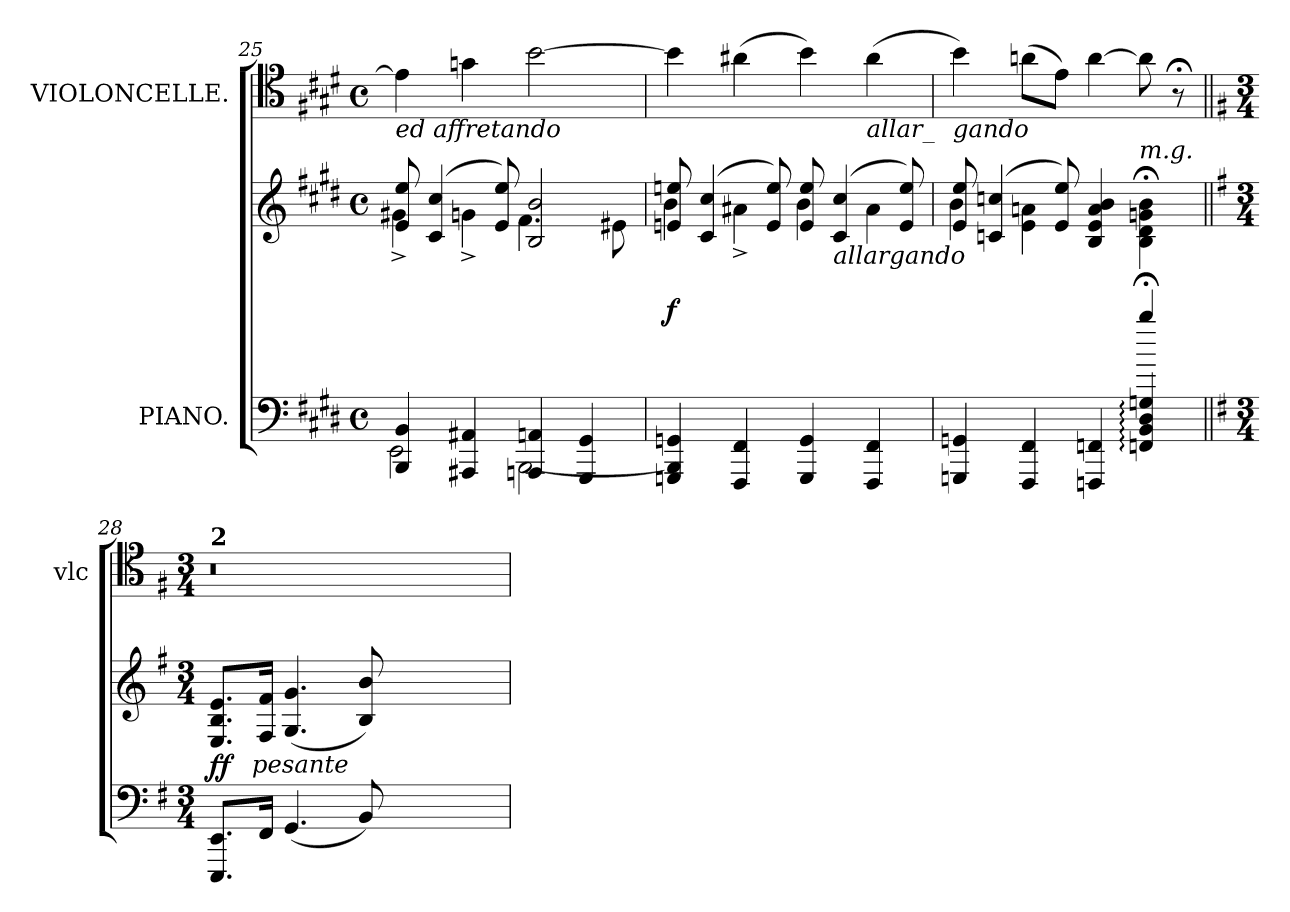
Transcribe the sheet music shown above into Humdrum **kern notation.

**kern	**kern	**dynam	**kern
*part2	*part2	*part2	*part1
*staff3	*staff2	*staff2/3	*staff1
*I"PIANO.	*	*	*I"VIOLONCELLE.
*	*	*	*I'vlc
*clefF4	*clefG2	*	*clefC4
*k[f#c#g#d#]	*k[f#c#g#d#]	*	*k[f#c#g#d#]
*E:	*E:	*	*E:
*M4/4	*M4/4	*	*M4/4
*met(c)	*met(c)	*	*met(c)
=25	=25	=25	=25
*^	*^	*	*
!	!	!	!	!	!LO:TX:b:i:t=ed affretando
4BBB/ 4BB/	2EE\	8e/ 8ee/	4g#X^\	.	4e\]
.	.	(4c#/ 4cc#/	.	.	.
4AAA#X/ 4AA#X/	.	.	4gn^\	.	4gn\
.	.	8e/ 8ee/)	.	.	.
4AAAn/ 4AAn/	[2BBB\	2B/ 2b/	4.f#\	.	[2b\
4GGG#/ 4GG#/	.	.	.	.	.
.	.	.	8e#X\	.	.
*v	*v	*	*	*	*
=26	=26	=26	=26	=26
4GGGn/ 4BBB]/ 4GGn/	8en/ 8een/	4b\	f	4b\]
.	(4c#/ 4cc#/	.	.	.
4FFF#/ 4FF#/	.	4a#X^\	.	(4a#X\
.	8e/ 8ee/)	.	.	.
4GGG/ 4GG/	8e/ 8ee/	4b\	.	4b\)
!	!LO:TX:b:i:t=allargando	!	!	!
.	(4c#/ 4cc#/	.	.	.
!	!	!	!	!LO:TX:b:i:t=allar_
4FFF#/ 4FF#/	.	4a#\	.	(4a#\
.	8e/ 8ee/)	.	.	.
=27	=27	=27	=27	=27
*^	*	*	*	*
!	!	!	!	!	!LO:TX:b:i:t=gando
4GGGn/ 4GGn/	2.ryy	8e/ 8ee/	4b\	.	4b\)
.	.	(4cn/ 4ccn/	.	.	.
4FFF#/ 4FF#/	.	.	4e\ 4an\	.	(8an\L
.	.	8e/ 8ee/)	.	.	8e\J)
4FFFn/ 4FFn/	.	4B/ 4e/ 4a/ 4b/	4ryy	.	[4a\
!	!	!LO:TX:a:i:t=m.g.	!	!	!
4FFn;<:/ 4BB;<:/ 4D#;<:/ 4Gn;<:/	4bb/	4B;<\ 4d#;<\ 4gn;<\ 4b;<\	4ryy	.	8a\]
.	.	.	.	.	8r;<
*v	*v	*	*	*	*
*	*v	*v	*	*
=28||	=28||	=28||	=28||
*k[f#]	*k[f#]	*	*k[f#]
*M3/4	*M3/4	*	*M3/4
!	!	!	!LO:TX:a:B:t=2
!	!	!LO:DY:t=%s pesante	!LO:N:vis=0
8.EEE/ 8.EE/L	8.E/ 8.B/ 8.e/L	ff	1.r
16FF#/Jk	16F#/ 16f#/Jk	.	.
(4.GG/	(4.G/ 4.g/	.	.
8BB/)	8B/ 8b/)	.	.
2.ryy	2.ryy	.	.
=	=	=	=
*-	*-	*-	*-
